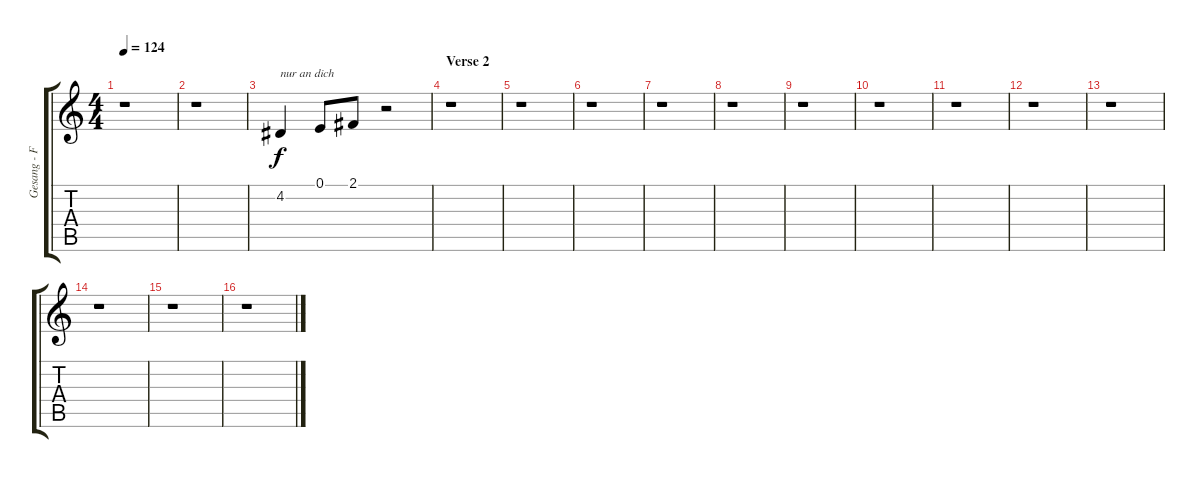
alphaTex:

\track ("Gesang - Farin + Bela" "Gesang - F") {instrument pad4choir}
\staff {score tabs}
\tuning (E4 B3 G3 D3 A2 E2) {hide}
\ts (4 4)
\tempo 124
\clef g2
\ks c
r.1{dy f} |
r.1 |
4.2.4{txt "nur an dich"} 0.1.8 2.1.8 r.2 |
\section ("" "Verse 2")
r.1 |
r.1 |
r.1 |
r.1 |
r.1 |
r.1 |
r.1 |
r.1 |
r.1 |
r.1 |
r.1 |
r.1 |
r.1
